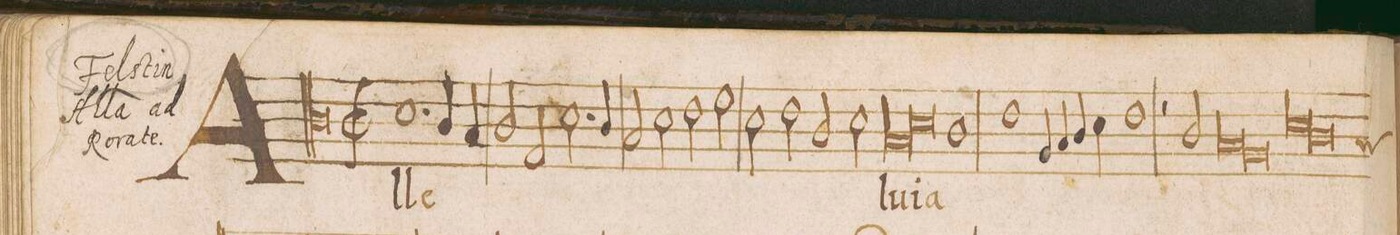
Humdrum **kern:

**kern	**text
*I"ALTVS	*
*clefC3	*
*k[]	*
*met(C|)	*
*M2/1	*
1.d	Al-
4c/	.
4B/	.
=2-	=2-
2c/	-le-
2G/	.
2.d\	.
4c/	.
=3-	=3-
2B/	.
2d\	.
2e\	.
2f\	.
=4-	=4-
2d\	.
2e\	.
2c/	.
2d\	.
=5-	=5-
*lig	*
1B	-lu-
1d	.
*Xlig	*
=6-	=6-
1c	-ia
1e	.
=7-	=7-
4A/	.
4B/	.
4c/	.
4d\	.
1e	.
=8-	=8-
2r	.
2c/	.
*lig	*
1B	.
=9-	=9-
1A	.
*Xlig	*
*lig	*
1d	.
=10-	=10-
*custos:B	*
1c	.
*Xlig	*
*-	*-
